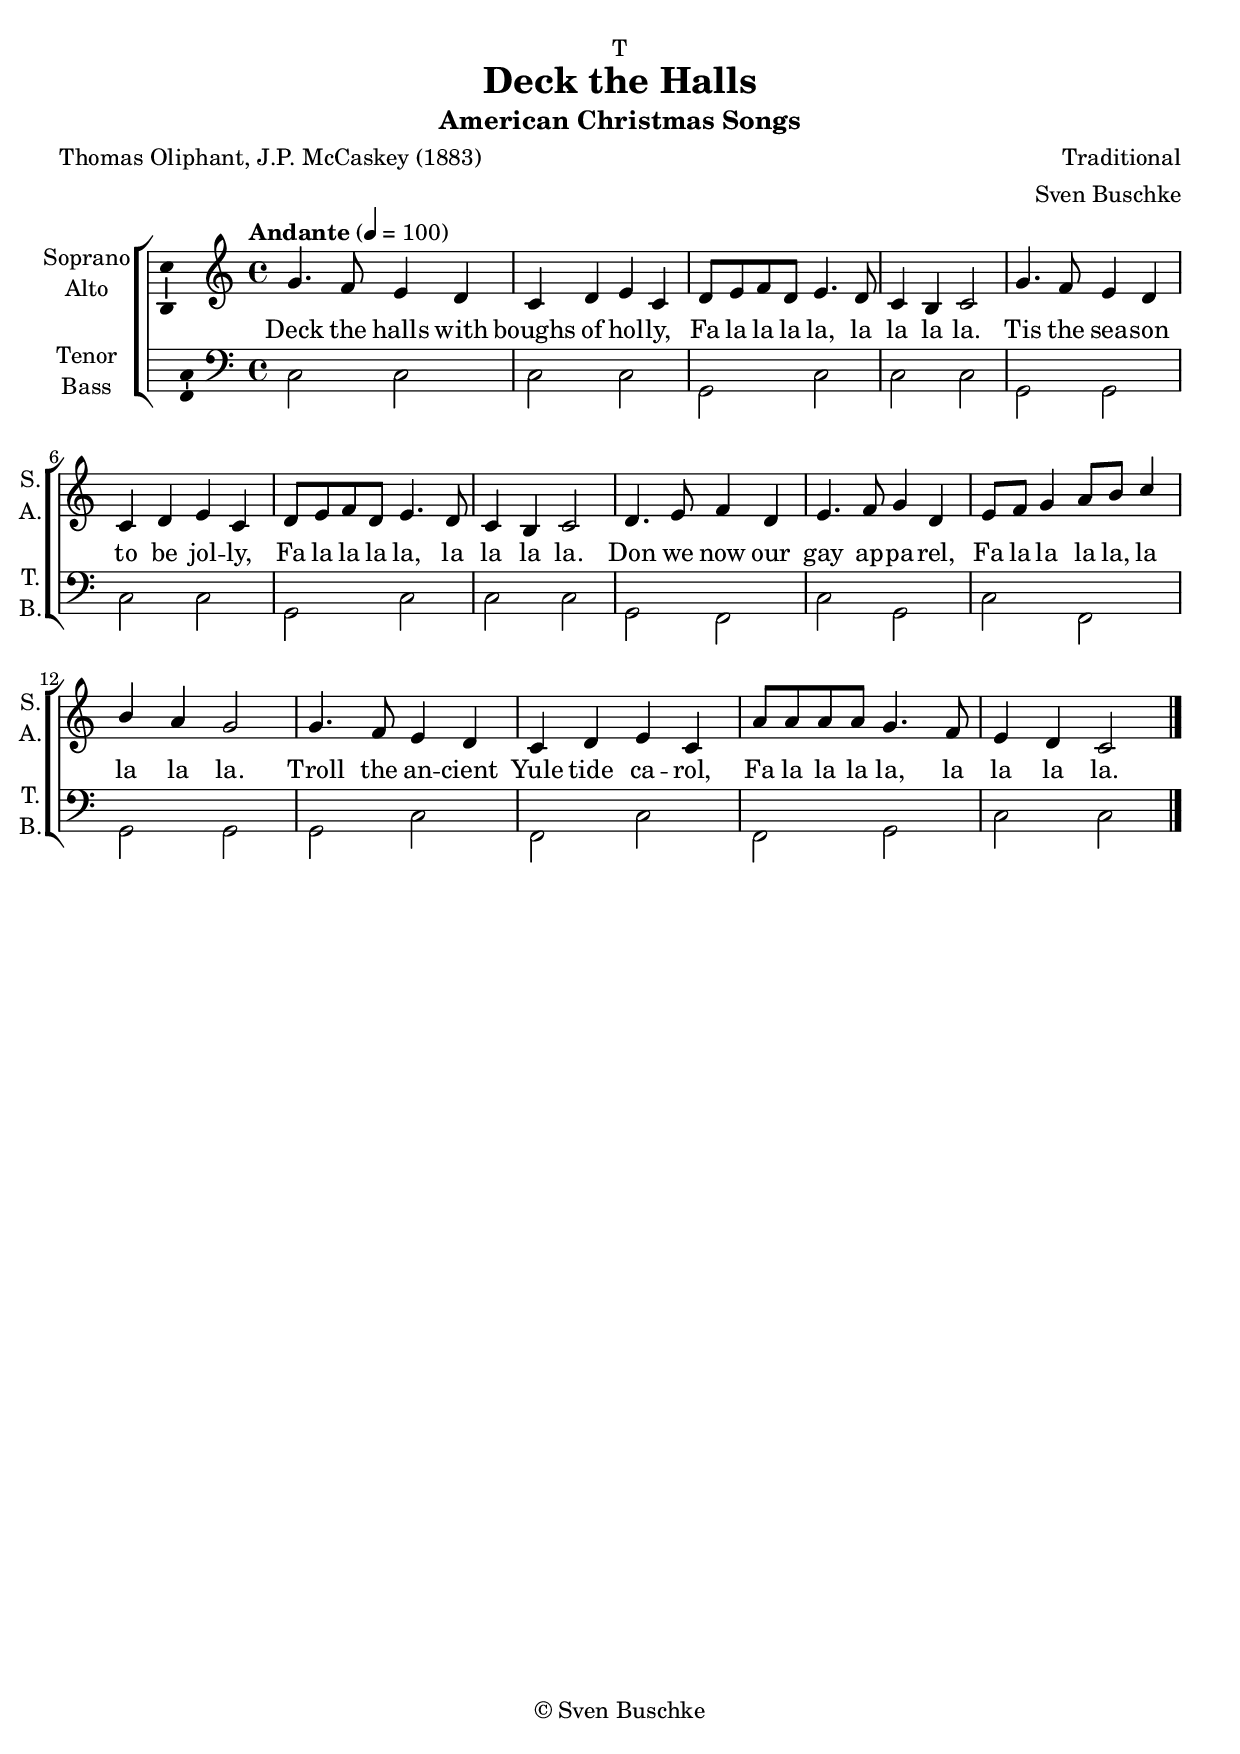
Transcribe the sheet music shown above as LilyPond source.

\version "2.24.1"
\language "english"

\header {
  dedication = "T"
  title = "Deck the Halls"
  subtitle = "American Christmas Songs"
  subsubtitle = ""
  instrument = ""
  composer = ""
  arranger = \markup {\with-url #"https://buschke.com" \line {Sven Buschke}}
  poet = ""
  meter = ""
  piece = ""
  opus = ""
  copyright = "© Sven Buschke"
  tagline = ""
}

\paper {
  #(set-paper-size "a4")
}

\layout {
  \context {
    \Voice
    \consists "Melody_engraver"
    \override Stem #'neutral-direction = #'()
  }
}

global = {
  \key c \major
  \time 4/4
  \tempo "Andante" 4=100
}

scoreASoprano = \relative c'' {
  \global
  % Music follows here.
g4. f8 e4 d c d e c d8 e f d e4. d8 c4 b c2
g'4. f8 e4 d c d e c d8 e f d e4. d8 c4 b c2
d4. e8 f4 d e4. f8 g4 d e8 f g 4 a8 b c4 b a g2
g4. f8 e4 d c d e c a'8 a a a g4. f8 e4 d c2
\bar "|."
}

scoreAAlto = \relative c' {
  \global
  % Music follows here.

}

scoreATenor = \relative c' {
  \global
  % Music follows here.

}

scoreABass = \relative c {
  \global
  % Music follows here.
c2 c c2 c g c c c g g c c g c c c g f c' g c f, g g g c f, c' f, g c c
}

scoreAVerse = \lyricmode {
  % Lyrics follow here.
Deck the halls with boughs of hol -- ly,
Fa la la la la, la la la la.
Tis the sea -- son to be jol -- ly,
Fa la la la la, la la la la.
Don we now our gay ap -- pa -- rel,
Fa la la la la, la la la la.
Troll the an -- cient Yule tide ca -- rol,
Fa la la la la, la la la la.
% Deck the Halls
% Traditional tune, lyrics by Thomas Oliphant (uncredited)
% Lyrics first published by J.P. McCaskey (1881)
% O Little Town of Bethlehem
% Lyrics by Phillips Brooks (1867)
% Music by Lewis H. Redner (1868)
% Sweet Little Jesus Boy
% Lyrics by Robert MacGimsey
% Sung by Ketty Lester (in character)
% Joy to the World
% Lyrics by Isaac Watts (1719)
% Music by Lowell Mason (1836)
% God Rest Ye Merry, Gentlemen
% Traditional English carol (1833)
% Away in a Manger
% (1885)
% Traditional, music arranged by James Murray (as James R. Murray) (1887)
% The First Noel
% Traditional
% Published by William Sandys (1833)
% Angels We Have Heard on High / Gloria in Excelsis Deo
% Traditional French tune, English lyrics by James Chadwick (1862) / traditional
% Music arranged by Ed S. Barnes
% O Come, All Ye Faithful
% Lyrics (English translation from Latin) by Frederick Oakeley (1841)
% Lyrics & Music by John Francis Wade (c. 1743)
% Silent Night
% (uncredited)
% Lyrics (English translation) by John Freeman Young (1863)
% Lyrics (original German) by Joseph Mohr (c. 1816)
% Music by Franz Xaver Gruber (c. 1820)
}

scoreARehearsalMidi = #
(define-music-function
 (parser location name midiInstrument lyrics) (string? string? ly:music?)
 #{
   \unfoldRepeats <<
     \new Staff = "soprano" \new Voice = "soprano" { \scoreASoprano }
     \new Staff = "alto" \new Voice = "alto" { \scoreAAlto }
     \new Staff = "tenor" \new Voice = "tenor" { \scoreATenor }
     \new Staff = "bass" \new Voice = "bass" { \scoreABass }
     \context Staff = $name {
       \set Score.midiMinimumVolume = #0.5
       \set Score.midiMaximumVolume = #0.5
       \set Score.tempoWholesPerMinute = #(ly:make-moment 100 4)
       \set Staff.midiMinimumVolume = #0.8
       \set Staff.midiMaximumVolume = #1.0
       \set Staff.midiInstrument = $midiInstrument
     }
     \new Lyrics \with {
       alignBelowContext = $name
     } \lyricsto $name $lyrics
   >>
 #})

\bookpart {
\header {
  title = "Deck the Halls"
  composer = "Traditional"
  poet = "Thomas Oliphant, J.P. McCaskey (1883)"
%  subtitle = "American Christmas Songs"
%  subsubtitle = ""
%  instrument = ""
}

  \score {
    \new ChoirStaff <<
      \new Staff \with {
        midiInstrument = "choir aahs"
        instrumentName = \markup \center-column { "Soprano" "Alto" }
        shortInstrumentName = \markup \center-column { "S." "A." }
      } <<
        \new Voice = "soprano" \with {
          \consists "Ambitus_engraver"
        } { \voiceOne \scoreASoprano }
        \new Voice = "alto" \with {
          \consists "Ambitus_engraver"
          \override Ambitus #'X-offset = #2.0
        } { \voiceTwo \scoreAAlto }
      >>
      \new Lyrics \with {
        \override VerticalAxisGroup #'staff-affinity = #CENTER
      } \lyricsto "soprano" \scoreAVerse
      \new Staff \with {
        midiInstrument = "choir aahs"
        instrumentName = \markup \center-column { "Tenor" "Bass" }
        shortInstrumentName = \markup \center-column { "T." "B." }
      } <<
        \clef bass
        \new Voice = "tenor" \with {
          \consists "Ambitus_engraver"
        } { \voiceOne \scoreATenor }
        \new Voice = "bass" \with {
          \consists "Ambitus_engraver"
          \override Ambitus #'X-offset = #2.0
        } { \voiceTwo \scoreABass }
      >>
    >>
    \layout { }
    \midi { }
  }
}

% Rehearsal MIDI files:
\book {
  \bookOutputSuffix "soprano"
  \score {
    \scoreARehearsalMidi "soprano" "soprano sax" \scoreAVerse
    \midi { }
  }
}

\book {
  \bookOutputSuffix "alto"
  \score {
    \scoreARehearsalMidi "alto" "soprano sax" \scoreAVerse
    \midi { }
  }
}

\book {
  \bookOutputSuffix "tenor"
  \score {
    \scoreARehearsalMidi "tenor" "tenor sax" \scoreAVerse
    \midi { }
  }
}

\book {
  \bookOutputSuffix "bass"
  \score {
    \scoreARehearsalMidi "bass" "tenor sax" \scoreAVerse
    \midi { }
  }
}


scoreBSoprano = \relative c'' {
  \global
  % Music follows here.

}

scoreBAlto = \relative c' {
  \global
  % Music follows here.

}

scoreBTenor = \relative c' {
  \global
  % Music follows here.

}

scoreBBass = \relative c {
  \global
  % Music follows here.

}

scoreBVerse = \lyricmode {
  % Lyrics follow here.

}

scoreBRehearsalMidi = #
(define-music-function
 (parser location name midiInstrument lyrics) (string? string? ly:music?)
 #{
   \unfoldRepeats <<
     \new Staff = "soprano" \new Voice = "soprano" { \scoreBSoprano }
     \new Staff = "alto" \new Voice = "alto" { \scoreBAlto }
     \new Staff = "tenor" \new Voice = "tenor" { \scoreBTenor }
     \new Staff = "bass" \new Voice = "bass" { \scoreBBass }
     \context Staff = $name {
       \set Score.midiMinimumVolume = #0.5
       \set Score.midiMaximumVolume = #0.5
       \set Score.tempoWholesPerMinute = #(ly:make-moment 100 4)
       \set Staff.midiMinimumVolume = #0.8
       \set Staff.midiMaximumVolume = #1.0
       \set Staff.midiInstrument = $midiInstrument
     }
     \new Lyrics \with {
       alignBelowContext = $name
     } \lyricsto $name $lyrics
   >>
 #})

\bookpart {
  \score {
    \new ChoirStaff <<
      \new Staff \with {
        midiInstrument = "choir aahs"
        instrumentName = \markup \center-column { "Soprano" "Alto" }
        shortInstrumentName = \markup \center-column { "S." "A." }
      } <<
        \new Voice = "soprano" \with {
          \consists "Ambitus_engraver"
        } { \voiceOne \scoreBSoprano }
        \new Voice = "alto" \with {
          \consists "Ambitus_engraver"
          \override Ambitus #'X-offset = #2.0
        } { \voiceTwo \scoreBAlto }
      >>
      \new Lyrics \with {
        \override VerticalAxisGroup #'staff-affinity = #CENTER
      } \lyricsto "soprano" \scoreBVerse
      \new Staff \with {
        midiInstrument = "choir aahs"
        instrumentName = \markup \center-column { "Tenor" "Bass" }
        shortInstrumentName = \markup \center-column { "T." "B." }
      } <<
        \clef bass
        \new Voice = "tenor" \with {
          \consists "Ambitus_engraver"
        } { \voiceOne \scoreBTenor }
        \new Voice = "bass" \with {
          \consists "Ambitus_engraver"
          \override Ambitus #'X-offset = #2.0
        } { \voiceTwo \scoreBBass }
      >>
    >>
    \layout { }
    \midi { }
  }
}

% Rehearsal MIDI files:
\book {
  \bookOutputSuffix "soprano"
  \score {
    \scoreBRehearsalMidi "soprano" "soprano sax" \scoreBVerse
    \midi { }
  }
}

\book {
  \bookOutputSuffix "alto"
  \score {
    \scoreBRehearsalMidi "alto" "soprano sax" \scoreBVerse
    \midi { }
  }
}

\book {
  \bookOutputSuffix "tenor"
  \score {
    \scoreBRehearsalMidi "tenor" "tenor sax" \scoreBVerse
    \midi { }
  }
}

\book {
  \bookOutputSuffix "bass"
  \score {
    \scoreBRehearsalMidi "bass" "tenor sax" \scoreBVerse
    \midi { }
  }
}


scoreCSoprano = \relative c'' {
  \global
  % Music follows here.

}

scoreCAlto = \relative c' {
  \global
  % Music follows here.

}

scoreCTenor = \relative c' {
  \global
  % Music follows here.

}

scoreCBass = \relative c {
  \global
  % Music follows here.

}

scoreCVerse = \lyricmode {
  % Lyrics follow here.

}

scoreCRehearsalMidi = #
(define-music-function
 (parser location name midiInstrument lyrics) (string? string? ly:music?)
 #{
   \unfoldRepeats <<
     \new Staff = "soprano" \new Voice = "soprano" { \scoreCSoprano }
     \new Staff = "alto" \new Voice = "alto" { \scoreCAlto }
     \new Staff = "tenor" \new Voice = "tenor" { \scoreCTenor }
     \new Staff = "bass" \new Voice = "bass" { \scoreCBass }
     \context Staff = $name {
       \set Score.midiMinimumVolume = #0.5
       \set Score.midiMaximumVolume = #0.5
       \set Score.tempoWholesPerMinute = #(ly:make-moment 100 4)
       \set Staff.midiMinimumVolume = #0.8
       \set Staff.midiMaximumVolume = #1.0
       \set Staff.midiInstrument = $midiInstrument
     }
     \new Lyrics \with {
       alignBelowContext = $name
     } \lyricsto $name $lyrics
   >>
 #})

\bookpart {
  \score {
    \new ChoirStaff <<
      \new Staff \with {
        midiInstrument = "choir aahs"
        instrumentName = \markup \center-column { "Soprano" "Alto" }
        shortInstrumentName = \markup \center-column { "S." "A." }
      } <<
        \new Voice = "soprano" \with {
          \consists "Ambitus_engraver"
        } { \voiceOne \scoreCSoprano }
        \new Voice = "alto" \with {
          \consists "Ambitus_engraver"
          \override Ambitus #'X-offset = #2.0
        } { \voiceTwo \scoreCAlto }
      >>
      \new Lyrics \with {
        \override VerticalAxisGroup #'staff-affinity = #CENTER
      } \lyricsto "soprano" \scoreCVerse
      \new Staff \with {
        midiInstrument = "choir aahs"
        instrumentName = \markup \center-column { "Tenor" "Bass" }
        shortInstrumentName = \markup \center-column { "T." "B." }
      } <<
        \clef bass
        \new Voice = "tenor" \with {
          \consists "Ambitus_engraver"
        } { \voiceOne \scoreCTenor }
        \new Voice = "bass" \with {
          \consists "Ambitus_engraver"
          \override Ambitus #'X-offset = #2.0
        } { \voiceTwo \scoreCBass }
      >>
    >>
    \layout { }
    \midi { }
  }
}

% Rehearsal MIDI files:
\book {
  \bookOutputSuffix "soprano"
  \score {
    \scoreCRehearsalMidi "soprano" "soprano sax" \scoreCVerse
    \midi { }
  }
}

\book {
  \bookOutputSuffix "alto"
  \score {
    \scoreCRehearsalMidi "alto" "soprano sax" \scoreCVerse
    \midi { }
  }
}

\book {
  \bookOutputSuffix "tenor"
  \score {
    \scoreCRehearsalMidi "tenor" "tenor sax" \scoreCVerse
    \midi { }
  }
}

\book {
  \bookOutputSuffix "bass"
  \score {
    \scoreCRehearsalMidi "bass" "tenor sax" \scoreCVerse
    \midi { }
  }
}

